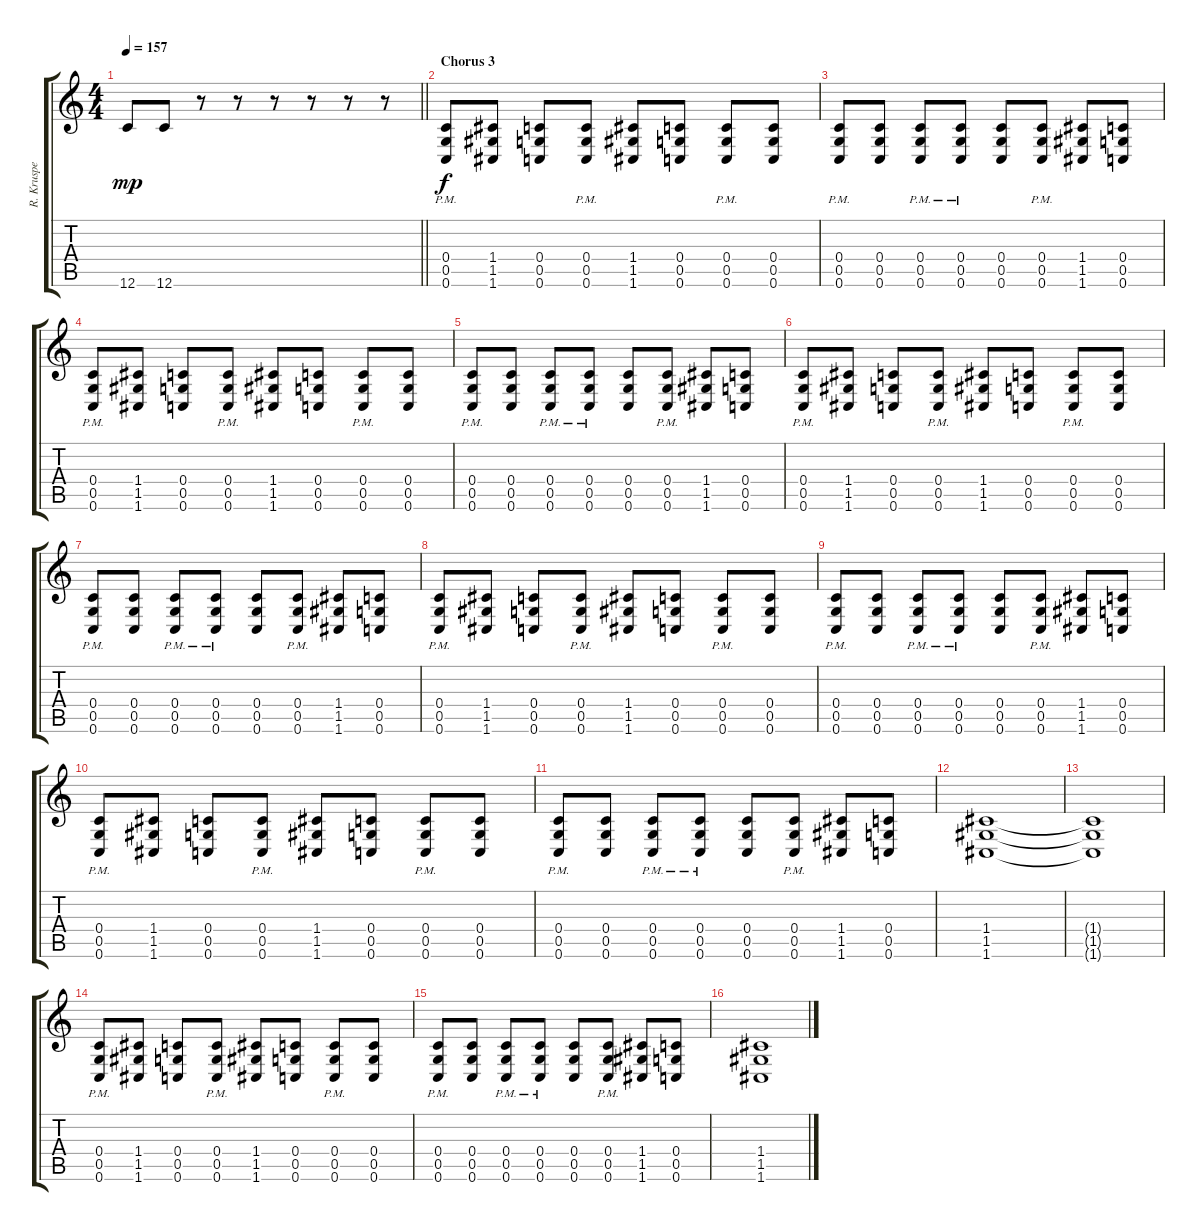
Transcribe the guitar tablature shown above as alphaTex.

\track ("R. Kruspe" "R. Kruspe") {instrument overdrivenguitar}
\staff {score tabs}
\tuning (D4 A3 F3 C3 G2 C2) {hide}
\ts (4 4)
\tempo 157
\clef g2
\barLineRight lightlight
\ks c
12.6.8{dy mp} 12.6.8 r.8 r.8 r.8 r.8 r.8 r.8 |
\section ("" "Chorus 3")
(0.4{pm} 0.5{pm} 0.6{pm}).8{dy f volume 12 instrument distortionguitar} (1.4 1.5 1.6).8 (0.4 0.5 0.6).8 (0.4{pm} 0.5{pm} 0.6{pm}).8 (1.4 1.5 1.6).8 (0.4 0.5 0.6).8 (0.4{pm} 0.5{pm} 0.6{pm}).8 (0.4 0.5 0.6).8 |
(0.4{pm} 0.5{pm} 0.6{pm}).8 (0.4 0.5 0.6).8 (0.4{pm} 0.5{pm} 0.6{pm}).8 (0.4{pm} 0.5{pm} 0.6{pm}).8 (0.4 0.5 0.6).8 (0.4{pm} 0.5{pm} 0.6{pm}).8 (1.4 1.5 1.6).8 (0.4 0.5 0.6).8 |
(0.4{pm} 0.5{pm} 0.6{pm}).8 (1.4 1.5 1.6).8 (0.4 0.5 0.6).8 (0.4{pm} 0.5{pm} 0.6{pm}).8 (1.4 1.5 1.6).8 (0.4 0.5 0.6).8 (0.4{pm} 0.5{pm} 0.6{pm}).8 (0.4 0.5 0.6).8 |
(0.4{pm} 0.5{pm} 0.6{pm}).8 (0.4 0.5 0.6).8 (0.4{pm} 0.5{pm} 0.6{pm}).8 (0.4{pm} 0.5{pm} 0.6{pm}).8 (0.4 0.5 0.6).8 (0.4{pm} 0.5{pm} 0.6{pm}).8 (1.4 1.5 1.6).8 (0.4 0.5 0.6).8 |
(0.4{pm} 0.5{pm} 0.6{pm}).8 (1.4 1.5 1.6).8 (0.4 0.5 0.6).8 (0.4{pm} 0.5{pm} 0.6{pm}).8 (1.4 1.5 1.6).8 (0.4 0.5 0.6).8 (0.4{pm} 0.5{pm} 0.6{pm}).8 (0.4 0.5 0.6).8 |
(0.4{pm} 0.5{pm} 0.6{pm}).8 (0.4 0.5 0.6).8 (0.4{pm} 0.5{pm} 0.6{pm}).8 (0.4{pm} 0.5{pm} 0.6{pm}).8 (0.4 0.5 0.6).8 (0.4{pm} 0.5{pm} 0.6{pm}).8 (1.4 1.5 1.6).8 (0.4 0.5 0.6).8 |
(0.4{pm} 0.5{pm} 0.6{pm}).8 (1.4 1.5 1.6).8 (0.4 0.5 0.6).8 (0.4{pm} 0.5{pm} 0.6{pm}).8 (1.4 1.5 1.6).8 (0.4 0.5 0.6).8 (0.4{pm} 0.5{pm} 0.6{pm}).8 (0.4 0.5 0.6).8 |
(0.4{pm} 0.5{pm} 0.6{pm}).8 (0.4 0.5 0.6).8 (0.4{pm} 0.5{pm} 0.6{pm}).8 (0.4{pm} 0.5{pm} 0.6{pm}).8 (0.4 0.5 0.6).8 (0.4{pm} 0.5{pm} 0.6{pm}).8 (1.4 1.5 1.6).8 (0.4 0.5 0.6).8 |
(0.4{pm} 0.5{pm} 0.6{pm}).8 (1.4 1.5 1.6).8 (0.4 0.5 0.6).8 (0.4{pm} 0.5{pm} 0.6{pm}).8 (1.4 1.5 1.6).8 (0.4 0.5 0.6).8 (0.4{pm} 0.5{pm} 0.6{pm}).8 (0.4 0.5 0.6).8 |
(0.4{pm} 0.5{pm} 0.6{pm}).8 (0.4 0.5 0.6).8 (0.4{pm} 0.5{pm} 0.6{pm}).8 (0.4{pm} 0.5{pm} 0.6{pm}).8 (0.4 0.5 0.6).8 (0.4{pm} 0.5{pm} 0.6{pm}).8 (1.4 1.5 1.6).8 (0.4 0.5 0.6).8 |
(1.4 1.5 1.6).1 |
(1.4{t} 1.5{t} 1.6{t}).1 |
(0.4{pm} 0.5{pm} 0.6{pm}).8 (1.4 1.5 1.6).8 (0.4 0.5 0.6).8 (0.4{pm} 0.5{pm} 0.6{pm}).8 (1.4 1.5 1.6).8 (0.4 0.5 0.6).8 (0.4{pm} 0.5{pm} 0.6{pm}).8 (0.4 0.5 0.6).8 |
(0.4{pm} 0.5{pm} 0.6{pm}).8 (0.4 0.5 0.6).8 (0.4{pm} 0.5{pm} 0.6{pm}).8 (0.4{pm} 0.5{pm} 0.6{pm}).8 (0.4 0.5 0.6).8 (0.4{pm} 0.5{pm} 0.6{pm}).8 (1.4 1.5 1.6).8 (0.4 0.5 0.6).8 |
(1.4 1.5 1.6).1
